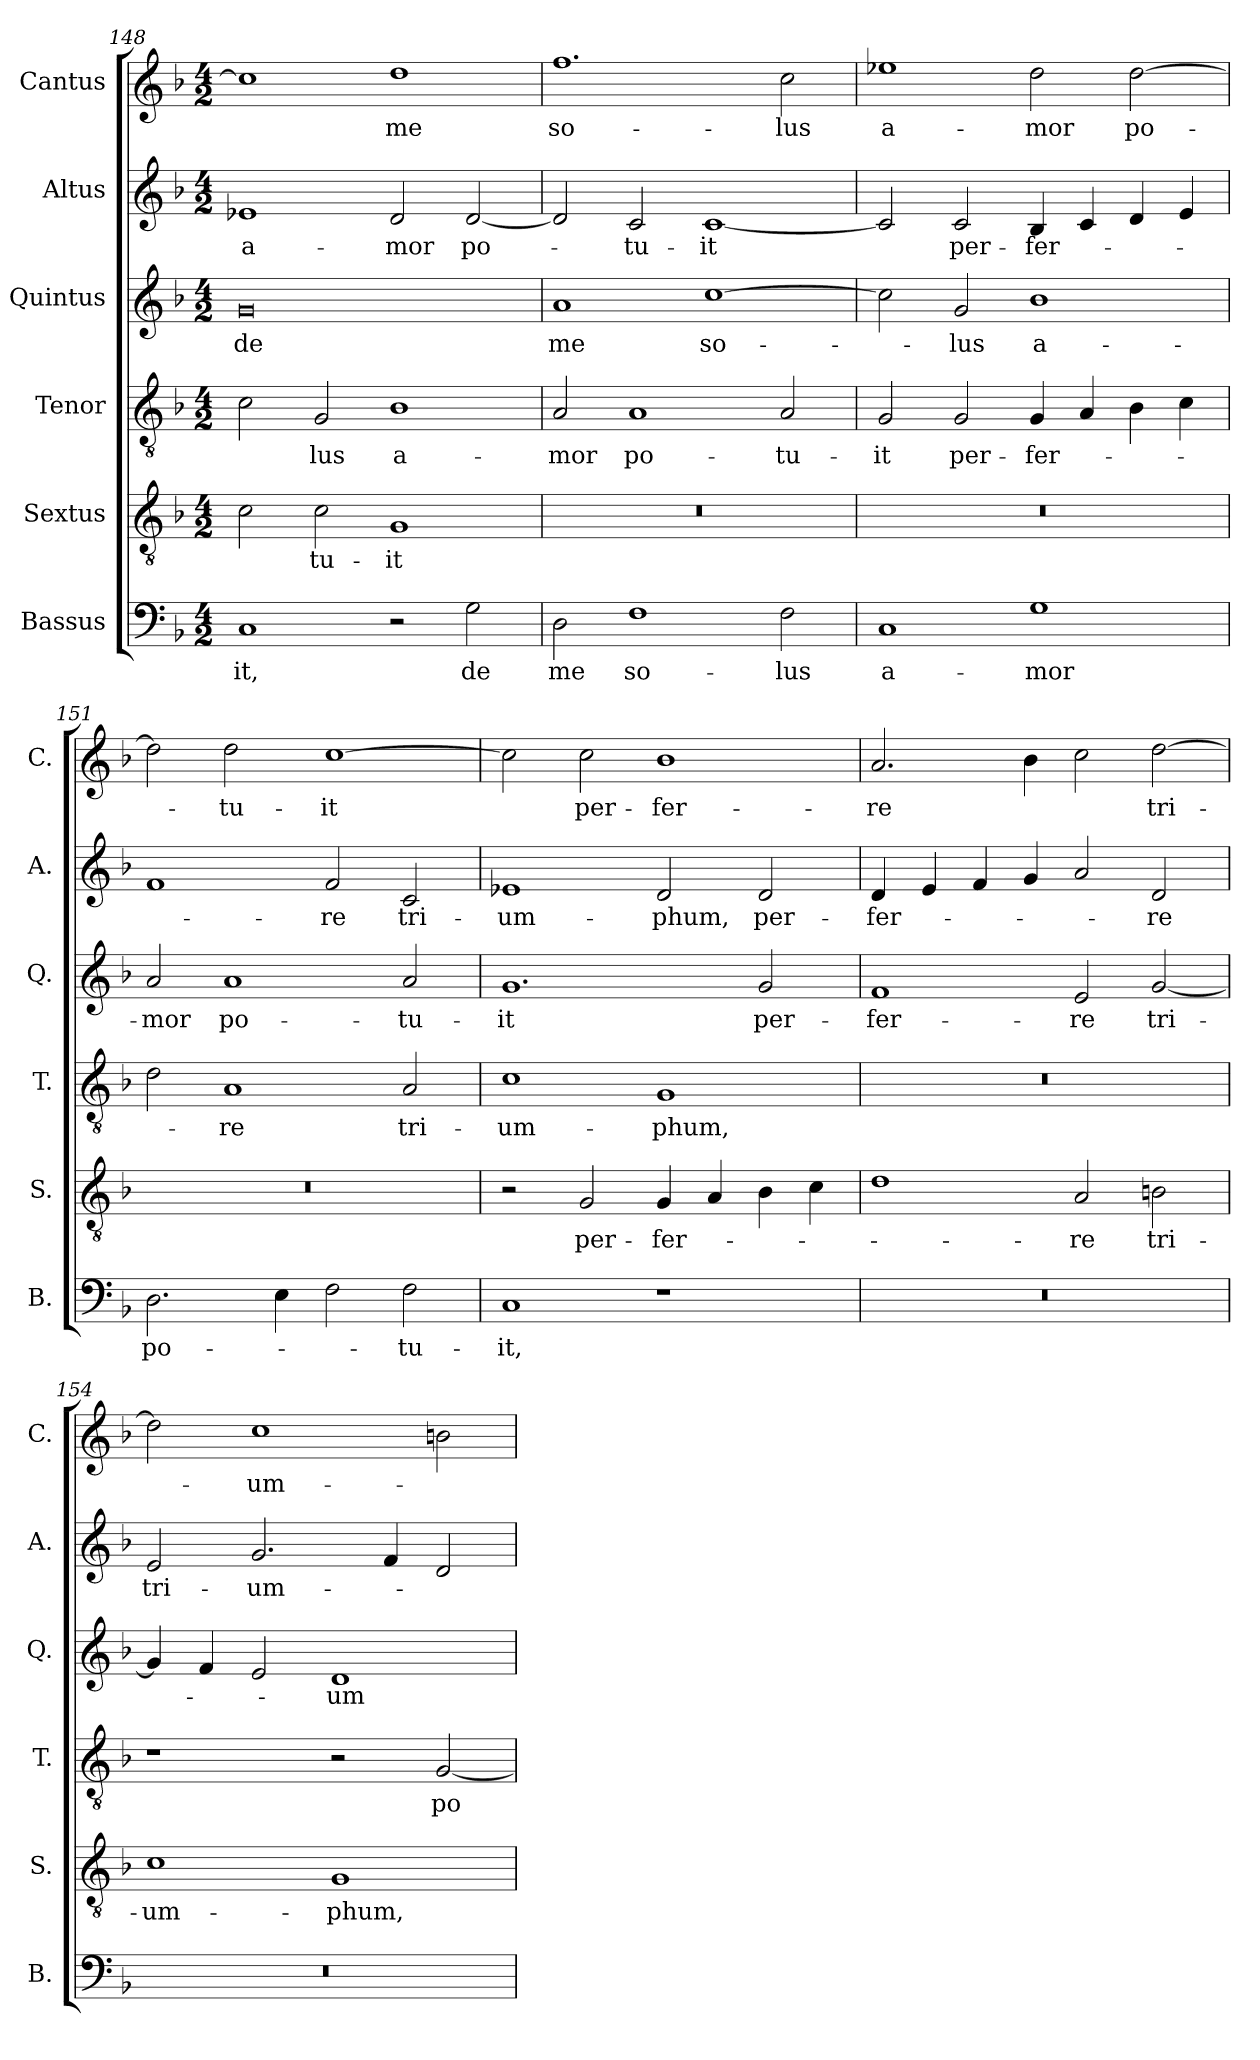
**kern	**text	**kern	**text	**kern	**text	**kern	**text	**kern	**text	**kern	**text
*part6	*part6	*part5	*part5	*part4	*part4	*part3	*part3	*part2	*part2	*part1	*part1
*staff6	*staff6	*staff5	*staff5	*staff4	*staff4	*staff3	*staff3	*staff2	*staff2	*staff1	*staff1
*I"Bassus	*	*I"Sextus	*	*I"Tenor	*	*I"Quintus	*	*I"Altus	*	*I"Cantus	*
*I'B.	*	*I'S.	*	*I'T.	*	*I'Q.	*	*I'A.	*	*I'C.	*
*clefF4	*	*clefGv2	*	*clefGv2	*	*clefG2	*	*clefG2	*	*clefG2	*
*k[b-]	*	*k[b-]	*	*k[b-]	*	*k[b-]	*	*k[b-]	*	*k[b-]	*
*M4/2	*	*M4/2	*	*M4/2	*	*M4/2	*	*M4/2	*	*M4/2	*
=148	=148	=148	=148	=148	=148	=148	=148	=148	=148	=148	=148
!	!LO:LY:b	!	!	!	!	!	!LO:LY:b	!	!LO:LY:b	!	!
1C	-it,	2c\	.	2c\	.	0g	de	1e-X	a-	1cc]	.
!	!	!	!LO:LY:b	!	!LO:LY:b	!	!	!	!	!	!
.	.	2c\	-tu-	2G/	-lus	.	.	.	.	.	.
!	!	!	!LO:LY:b	!	!LO:LY:b	!	!	!	!LO:LY:b	!	!LO:LY:b
2r	.	1G	-it	1B-	a-	.	.	2d/	-mor	1dd	me
!	!LO:LY:b	!	!	!	!	!	!	!	!LO:LY:b	!	!
2G\	de	.	.	.	.	.	.	[2d/	po-	.	.
=149	=149	=149	=149	=149	=149	=149	=149	=149	=149	=149	=149
!	!LO:LY:b	!	!	!	!LO:LY:b	!	!LO:LY:b	!	!	!	!LO:LY:b
2D\	me	0r	.	2A/	-mor	1a	me	2d/]	.	1.ff	so-
!	!LO:LY:b	!	!	!	!LO:LY:b	!	!	!	!LO:LY:b	!	!
1F	so-	.	.	1A	po-	.	.	2c/	-tu-	.	.
!	!	!	!	!	!	!	!LO:LY:b	!	!LO:LY:b	!	!
.	.	.	.	.	.	[1cc	so-	[1c	-it	.	.
!	!LO:LY:b	!	!	!	!LO:LY:b	!	!	!	!	!	!LO:LY:b
2F\	-lus	.	.	2A/	-tu-	.	.	.	.	2cc\	-lus
!!LO:LB:g=z
=150	=150	=150	=150	=150	=150	=150	=150	=150	=150	=150	=150
!	!LO:LY:b	!	!	!	!LO:LY:b	!	!	!	!	!	!LO:LY:b
1C	a-	0r	.	2G/	-it	2cc\]	.	2c/]	.	1ee-X	a-
!	!	!	!	!	!LO:LY:b	!	!LO:LY:b	!	!LO:LY:b	!	!
.	.	.	.	2G/	per-	2g/	-lus	2c/	per-	.	.
!	!LO:LY:b	!	!	!	!LO:LY:b	!	!LO:LY:b	!	!LO:LY:b	!	!LO:LY:b
1G	-mor	.	.	4G/	-fer-	1b-	a-	4B-/	-fer-	2dd\	-mor
.	.	.	.	4A/	.	.	.	4c/	.	.	.
!	!	!	!	!	!	!	!	!	!	!	!LO:LY:b
.	.	.	.	4B-\	.	.	.	4d/	.	[2dd\	po-
.	.	.	.	4c\	.	.	.	4e/	.	.	.
=151	=151	=151	=151	=151	=151	=151	=151	=151	=151	=151	=151
!	!LO:LY:b	!	!	!	!	!	!LO:LY:b	!	!	!	!
2.D\	po-	0r	.	2d\	.	2a/	-mor	1f	.	2dd\]	.
!	!	!	!	!	!LO:LY:b	!	!LO:LY:b	!	!	!	!LO:LY:b
.	.	.	.	1A	-re	1a	po-	.	.	2dd\	-tu-
4E\	.	.	.	.	.	.	.	.	.	.	.
!	!	!	!	!	!	!	!	!	!LO:LY:b	!	!LO:LY:b
2F\	.	.	.	.	.	.	.	2f/	-re	[1cc	-it
!	!LO:LY:b	!	!	!	!LO:LY:b	!	!LO:LY:b	!	!LO:LY:b	!	!
2F\	-tu-	.	.	2A/	tri-	2a/	-tu-	2c/	tri-	.	.
=152	=152	=152	=152	=152	=152	=152	=152	=152	=152	=152	=152
!	!LO:LY:b	!	!	!	!LO:LY:b	!	!LO:LY:b	!	!LO:LY:b	!	!
1C	-it,	2r	.	1c	-um-	1.g	-it	1e-X	-um-	2cc\]	.
!	!	!	!LO:LY:b	!	!	!	!	!	!	!	!LO:LY:b
.	.	2G/	per-	.	.	.	.	.	.	2cc\	per-
!	!	!	!LO:LY:b	!	!LO:LY:b	!	!	!	!LO:LY:b	!	!LO:LY:b
1r	.	4G/	-fer-	1G	-phum,	.	.	2d/	-phum,	1b-	-fer-
.	.	4A/	.	.	.	.	.	.	.	.	.
!	!	!	!	!	!	!	!LO:LY:b	!	!LO:LY:b	!	!
.	.	4B-\	.	.	.	2g/	per-	2d/	per-	.	.
.	.	4c\	.	.	.	.	.	.	.	.	.
=153	=153	=153	=153	=153	=153	=153	=153	=153	=153	=153	=153
!	!	!	!	!	!	!	!LO:LY:b	!	!LO:LY:b	!	!LO:LY:b
0r	.	1d	.	0r	.	1f	-fer-	4d/	-fer-	2.a/	-re
.	.	.	.	.	.	.	.	4e/	.	.	.
.	.	.	.	.	.	.	.	4f/	.	.	.
.	.	.	.	.	.	.	.	4g/	.	4b-\	.
!	!	!	!LO:LY:b	!	!	!	!LO:LY:b	!	!	!	!
.	.	2A/	-re	.	.	2e/	-re	2a/	.	2cc\	.
!	!	!	!LO:LY:b	!	!	!	!LO:LY:b	!	!LO:LY:b	!	!LO:LY:b
.	.	2Bn\	tri-	.	.	[2g/	tri-	2d/	-re	[2dd\	tri-
=154	=154	=154	=154	=154	=154	=154	=154	=154	=154	=154	=154
!	!	!	!LO:LY:b	!	!	!	!	!	!LO:LY:b	!	!
0r	.	1c	-um-	1r	.	4g/]	.	2e/	tri-	2dd\]	.
.	.	.	.	.	.	4f/	.	.	.	.	.
!	!	!	!	!	!	!	!	!	!LO:LY:b	!	!LO:LY:b
.	.	.	.	.	.	2e/	.	2.g/	-um-	1cc	-um-
!	!	!	!LO:LY:b	!	!	!	!LO:LY:b	!	!	!	!
.	.	1G	-phum,	2r	.	1d	-um-	.	.	.	.
.	.	.	.	.	.	.	.	4f/	.	.	.
!	!	!	!	!	!LO:LY:b	!	!	!	!	!	!
.	.	.	.	[2G/	po-	.	.	2d/	.	2bn\	.
=	=	=	=	=	=	=	=	=	=	=	=
*-	*-	*-	*-	*-	*-	*-	*-	*-	*-	*-	*-
